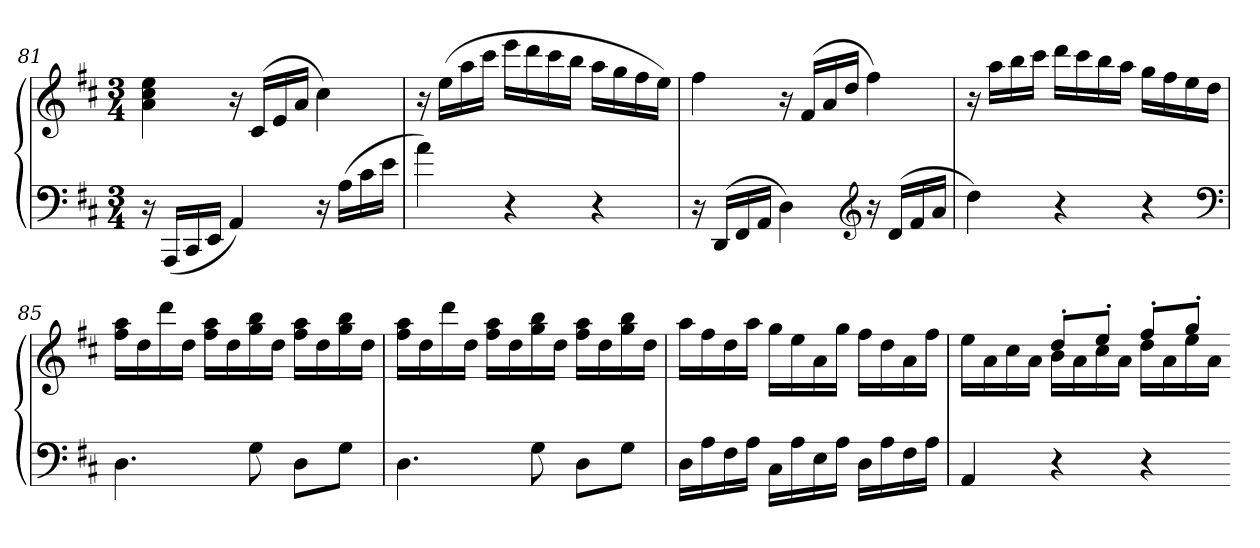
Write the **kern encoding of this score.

**kern	**kern
*part1	*part1
*staff2	*staff1
*clefF4	*clefG2
*k[f#c#]	*k[f#c#]
*D:	*D:
*M3/4	*M3/4
=81	=81
16r	4a 4cc# 4ee
(16AAALL	.
16CC#	.
16EEJJ	.
4AA)	16r
.	(16c#LL
.	16e
.	16aJJ
16r	4cc#)
(16ALL	.
16c#	.
16eJJ	.
=82	=82
4a)	16r
.	(16eeLL
.	16aa
.	16ccc#JJ
4r	16eeeLL
.	16ddd
.	16ccc#
.	16bbJJ
4r	16aaLL
.	16gg
.	16ff#
.	16eeJJ)
=83	=83
16r	4ff#
(16DDLL	.
16FF#	.
16AAJJ	.
4D)	16r
.	(16f#LL
.	16a
.	16ddJJ
*clefG2	*
16r	4ff#)
(16dLL	.
16f#	.
16aJJ	.
=84	=84
4dd)	16r
.	16aaLL
.	16bb
.	16ccc#JJ
4r	16dddLL
.	16ccc#
.	16bb
.	16aaJJ
4r	16ggLL
.	16ff#
.	16ee
.	16ddJJ
*clefF4	*
=85	=85
4.D	16ff# 16aaLL
.	16dd
.	16ddd
.	16ddJJ
.	16ff# 16aaLL
.	16dd
8G	16gg 16bb
.	16ddJJ
8DL	16ff# 16aaLL
.	16dd
8GJ	16gg 16bb
.	16ddJJ
=86	=86
4.D	16ff# 16aaLL
.	16dd
.	16ddd
.	16ddJJ
.	16ff# 16aaLL
.	16dd
8G	16gg 16bb
.	16ddJJ
8DL	16ff# 16aaLL
.	16dd
8GJ	16gg 16bb
.	16ddJJ
=87	=87
16DLL	16aaLL
16A	16ff#
16F#	16dd
16AJJ	16aaJJ
16C#LL	16ggLL
16A	16ee
16E	16a
16AJJ	16ggJJ
16DLL	16ff#LL
16A	16dd
16F#	16a
16AJJ	16ff#JJ
=88	=88
*	*^
4AA	16eeLL	4ryy
.	16a	.
.	16cc#	.
.	16aJJ	.
4r	8dd'L	16bLL
.	.	16a
.	8ee'J	16cc#
.	.	16aJJ
4r	8ff#'L	16ddLL
.	.	16a
.	8gg'J	16ee
.	.	16aJJ
*	*v	*v
=-	=-
*-	*-
